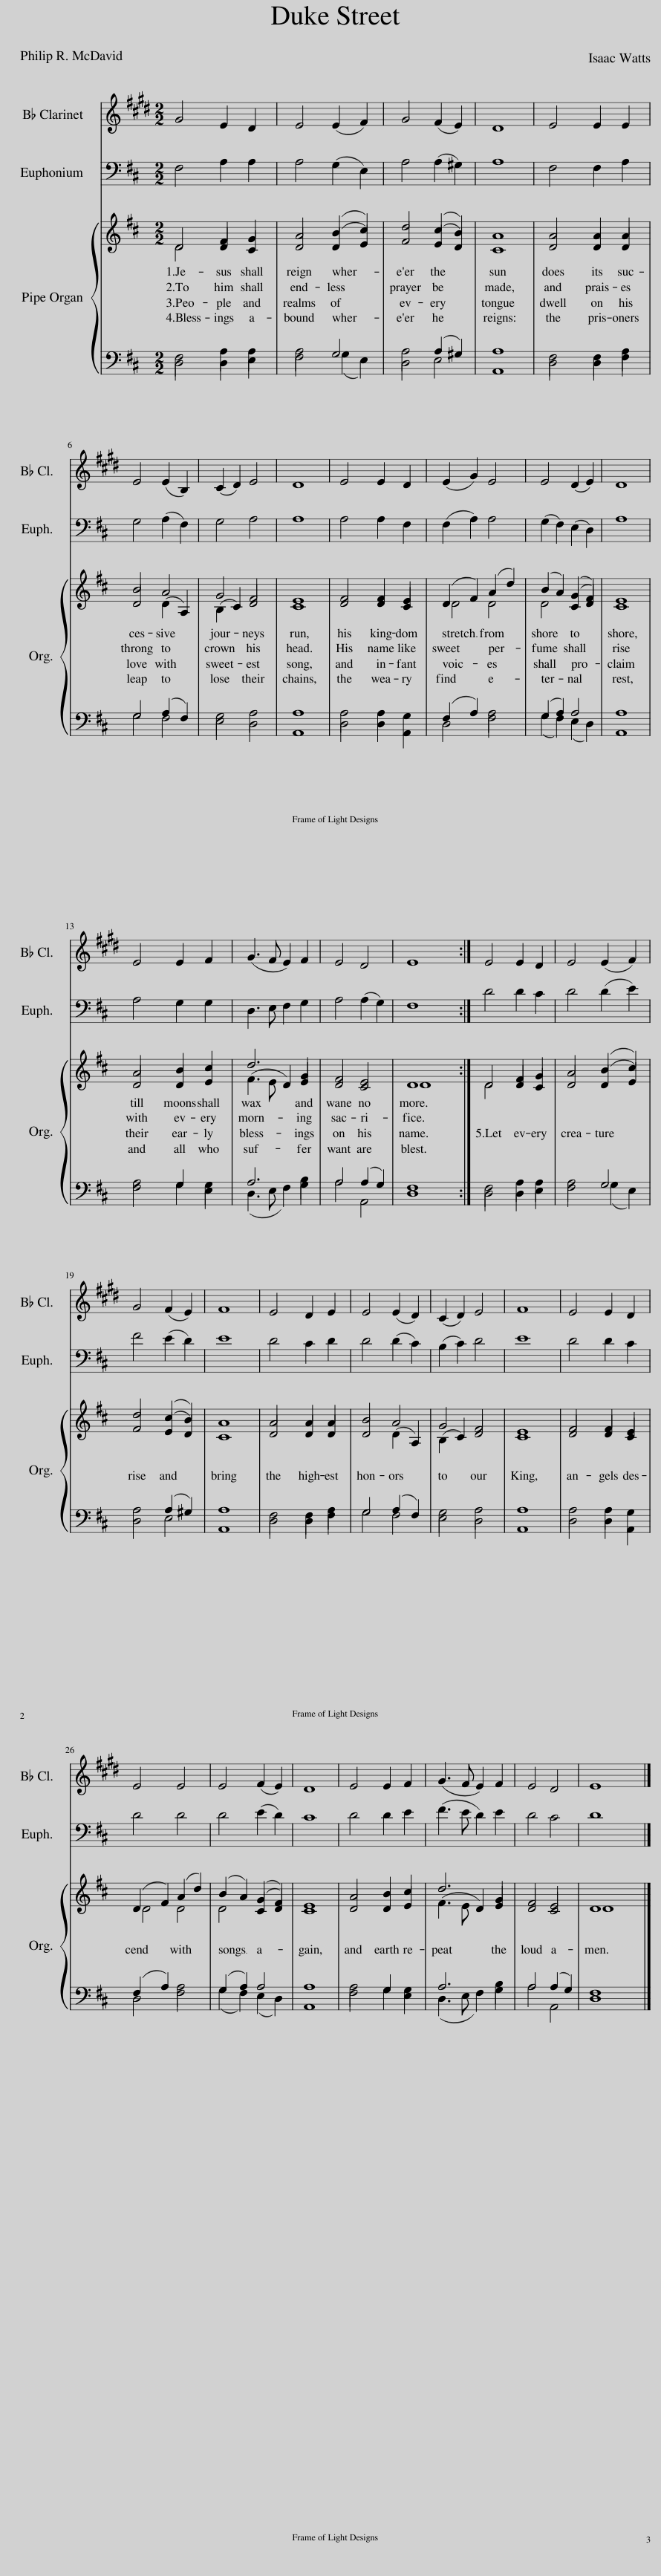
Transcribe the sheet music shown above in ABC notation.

X:1
%%score 1 2 { ( 3 4 ) | ( 5 6 ) }
L:1/8
M:4/4
I:linebreak $
K:D
V:1 treble transpose=-2
V:2 bass
V:3 treble
V:4 treble
V:5 bass
V:6 bass
V:1
[K:E] G4 E2 D2 | E4 (E2 F2) | G4 (F2 E2) | D8 | E4 E2 E2 |$ %5
 E4 (E2 B,2) | (C2 D2) E4 | D8 | E4 E2 D2 | (E2 G2) E4 | %10
 E4 (D2 E2) | D8 |$ E4 E2 F2 | (G3 F E2) F2 | E4 D4 | %15
 E8 :| E4 E2 D2 | E4 (E2 F2) |$ G4 (F2 E2) | F8 | %20
 E4 D2 E2 | E4 (E2 D2) | (C2 D2) E4 | F8 | E4 E2 D2 |$ %25
 E4 E4 | E4 (F2 E2) | D8 | E4 E2 F2 | (G3 F E2) F2 | %30
 E4 D4 | E8 |] %32
V:2
 F,4 A,2 A,2 | A,4 (G,2 E,2) | A,4 (A,2 ^G,2) | A,8 | F,4 F,2 A,2 |$ %5
 G,4 (A,2 F,2) | G,4 A,4 | A,8 | A,4 A,2 F,2 | (F,2 A,2) A,4 | %10
 (G,2 F,2) (E,2 D,2) | A,8 |$ A,4 G,2 G,2 | D,3 E, F,2 G,2 | A,4 (A,2 G,2) | %15
 F,8 :| D4 D2 C2 | D4 (D2 E2) |$ F4 (E2 D2) | E8 | %20
 D4 C2 D2 | D4 (D2 C2) | (B,2 C2) D4 | E8 | D4 D2 C2 |$ %25
 D4 D4 | D4 (E2 D2) | C8 | D4 D2 E2 | (F3 E D2) E2 | %30
 D4 C4 | D8 |] %32
V:3
 D4 F2 G2 | A4 (B2 c2) | d4 (c2 B2) | A8 | A4 A2 A2 |$ %5
 B4 A4 | G4 F4 | E8 | F4 F2 E2 | (D2 F2) (A2 d2) | %10
 (B2 A2) (G2 F2) | E8 |$ A4 B2 c2 | d6 G2 | F4 E4 | %15
 D8 :| D4 F2 G2 | A4 (B2 c2) |$ d4 (c2 B2) | A8 | %20
 A4 A2 A2 | B4 A4 | G4 F4 | E8 | F4 F2 E2 |$ %25
 (D2 F2) (A2 d2) | (B2 A2) (G2 F2) | E8 | A4 B2 c2 | d6 G2 | %30
 F4 E4 | D8 |] %32
V:4
 D4 D2 C2 | D4 (D2 E2) | F4 (E2 D2) | C8 | D4 D2 D2 |$ %5
 D4 (D2 A,2) | (B,2 C2) D4 | C8 | D4 D2 C2 | D4 D4 | %10
 D4 (C2 D2) | C8 |$ D4 D2 E2 | (F3 E D2) E2 | D4 C4 | %15
 D8 :| D4 D2 C2 | D4 (D2 E2) |$ F4 (E2 D2) | C8 | %20
 D4 D2 D2 | D4 (D2 A,2) | (B,2 C2) D4 | C8 | D4 D2 C2 |$ %25
 D4 D4 | D4 (C2 D2) | C8 | D4 D2 E2 | (F3 E D2) E2 | %30
 D4 C4 | D8 |] %32
V:5
 F,4 A,2 A,2 | A,4 G,4 | A,4 (A,2 ^G,2) | A,8 | F,4 F,2 A,2 |$ %5
 G,4 (A,2 F,2) | G,4 A,4 | A,8 | A,4 A,2 G,2 | (F,2 A,2) A,4 | %10
 (G,2 A,2) A,4 | A,8 |$ A,4 G,2 G,2 | A,6 B,2 | A,4 (A,2 G,2) | %15
 F,8 :| F,4 A,2 A,2 | A,4 G,4 |$ A,4 (A,2 ^G,2) | A,8 | %20
 F,4 F,2 A,2 | G,4 (A,2 F,2) | G,4 A,4 | A,8 | A,4 A,2 G,2 |$ %25
 (F,2 A,2) A,4 | (G,2 A,2) A,4 | A,8 | A,4 G,2 G,2 | A,6 B,2 | %30
 A,4 (A,2 G,2) | F,8 |] %32
V:6
 D,4 D,2 E,2 | F,4 (G,2 E,2) | D,4 E,4 | A,,8 | D,4 D,2 F,2 |$ %5
 G,4 F,4 | E,4 D,4 | A,,8 | D,4 D,2 A,,2 | D,4 F,4 | %10
 (G,2 F,2) (E,2 D,2) | A,,8 |$ F,4 G,2 E,2 | (D,3 E, F,2) G,2 | A,4 A,,4 | %15
 D,8 :| D,4 D,2 E,2 | F,4 (G,2 E,2) |$ D,4 E,4 | A,,8 | %20
 D,4 D,2 F,2 | G,4 F,4 | E,4 D,4 | A,,8 | D,4 D,2 A,,2 |$ %25
 D,4 F,4 | (G,2 F,2) (E,2 D,2) | A,,8 | F,4 G,2 E,2 | (D,3 E, F,2) G,2 | %30
 A,4 A,,4 | D,8 |] %32
